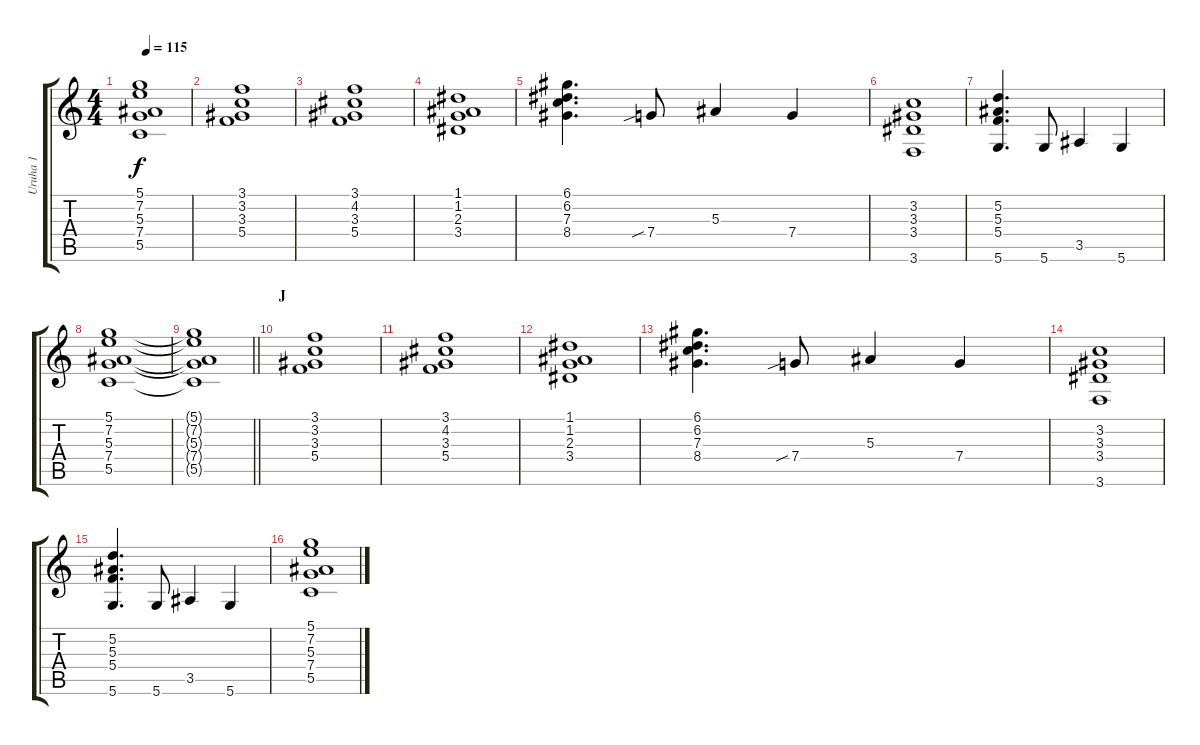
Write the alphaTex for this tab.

\track ("Uruha 1" "Uruha 1") {instrument distortionguitar}
\staff {score tabs}
\tuning (D4 A3 F3 C3 G2 D2) {hide}
\ts (4 4)
\tempo 115
\clef g2
\ks c
(5.1{t} 7.2{t} 5.3{t} 7.4{t} 5.5{t}).1{dy f} |
(3.1 3.2 3.3 5.4).1 |
(3.1 4.2 3.3 5.4).1 |
(1.1 1.2 2.3 3.4).1 |
(6.1 6.2 7.3 8.4).4{d} 7.4{sib}.8 5.3.4 7.4.4 |
(3.2 3.3 3.4 3.6).1 |
(5.2 5.3 5.4 5.6).4{d} 5.6.8 3.5.4 5.6.4 |
(5.1 7.2 5.3 7.4 5.5).1 |
\barLineRight lightlight
(5.1{t} 7.2{t} 5.3{t} 7.4{t} 5.5{t}).1 |
\section ("" "J")
(3.1 3.2 3.3 5.4).1{balance 8} |
(3.1 4.2 3.3 5.4).1 |
(1.1 1.2 2.3 3.4).1 |
(6.1 6.2 7.3 8.4).4{d} 7.4{sib}.8 5.3.4 7.4.4 |
(3.2 3.3 3.4 3.6).1 |
(5.2 5.3 5.4 5.6).4{d} 5.6.8 3.5.4 5.6.4 |
(5.1 7.2 5.3 7.4 5.5).1
